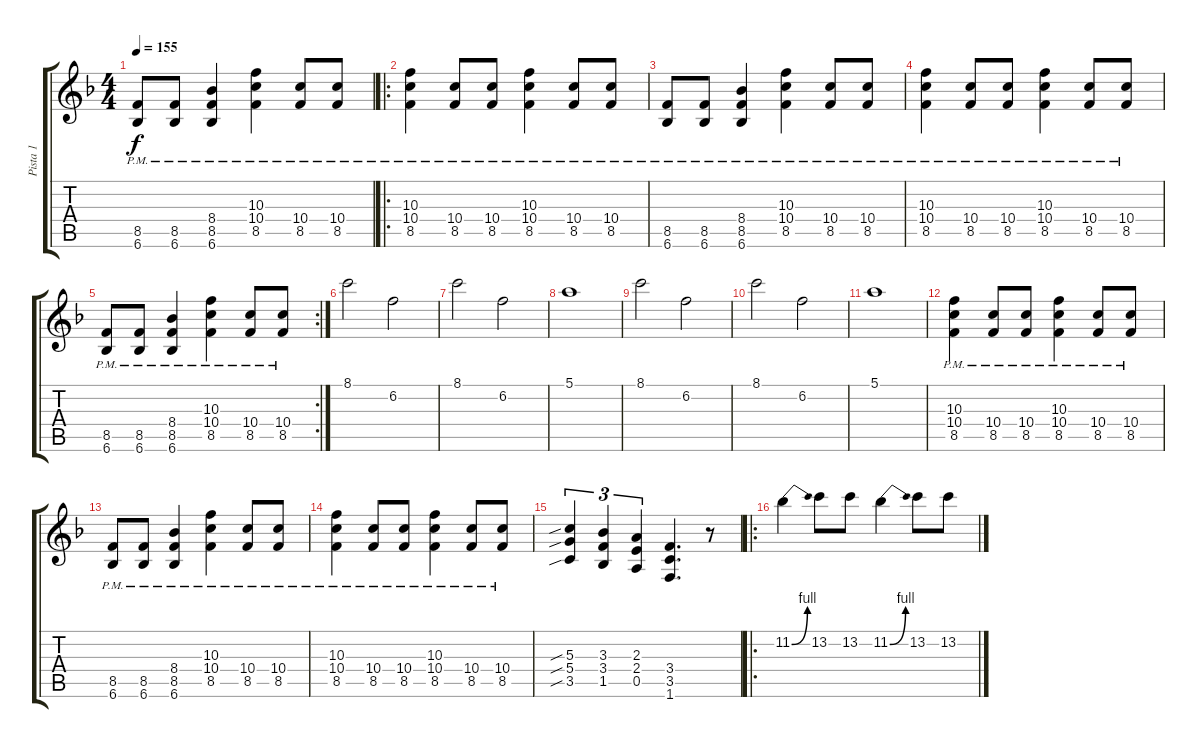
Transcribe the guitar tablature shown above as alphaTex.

\track ("Pista 1" "Pista 1") {instrument distortionguitar}
\staff {score tabs}
\tuning (E4 B3 G3 D3 A2 E2) {hide}
\ts (4 4)
\tempo 155
\clef g2
\ks f
(8.5 6.6{pm}).8{dy f} (8.5 6.6{pm}).8 (8.4{pm} 8.5 6.6).4 (10.3 10.4{pm} 8.5).4 (10.4 8.5{pm}).8 (10.4 8.5{pm}).8 |
\ro
(10.3 10.4{pm} 8.5).4 (10.4 8.5{pm}).8 (10.4 8.5{pm}).8 (10.3 10.4{pm} 8.5).4 (10.4 8.5{pm}).8 (10.4 8.5{pm}).8 |
(8.5 6.6{pm}).8 (8.5 6.6{pm}).8 (8.4{pm} 8.5 6.6).4 (10.3 10.4{pm} 8.5).4 (10.4 8.5{pm}).8 (10.4 8.5{pm}).8 |
(10.3{pm} 10.4 8.5).4 (10.4 8.5{pm}).8 (10.4 8.5{pm}).8 (10.3{pm} 10.4 8.5).4 (10.4 8.5{pm}).8 (10.4 8.5{pm}).8 |
\rc 2
(8.5 6.6{pm}).8 (8.5 6.6{pm}).8 (8.4{pm} 8.5 6.6).4 (10.3 10.4{pm} 8.5).4 (10.4 8.5{pm}).8 (10.4 8.5{pm}).8 |
8.1.2 6.2.2 |
8.1.2 6.2.2 |
5.1.1 |
8.1.2 6.2.2 |
8.1.2 6.2.2 |
5.1.1 |
(10.3{pm} 10.4 8.5).4 (10.4 8.5{pm}).8 (10.4 8.5{pm}).8 (10.3{pm} 10.4 8.5).4 (10.4 8.5{pm}).8 (10.4 8.5{pm}).8 |
(8.5 6.6{pm}).8 (8.5 6.6{pm}).8 (8.4{pm} 8.5 6.6).4 (10.3 10.4{pm} 8.5).4 (10.4 8.5{pm}).8 (10.4 8.5{pm}).8 |
(10.3 10.4{pm} 8.5).4 (10.4 8.5{pm}).8 (10.4 8.5{pm}).8 (10.3 10.4{pm} 8.5).4 (10.4 8.5{pm}).8 (10.4 8.5{pm}).8 |
(5.3{sib} 5.4{sib} 3.5{sib}).4{tu (3 2)} (3.3 3.4 1.5).4{tu (3 2)} (2.3 2.4 0.5).4{tu (3 2)} (3.4 3.5 1.6).4{d} r.8 |
\ro
11.2{be (bend 0 0 60 4)}.4 13.2.8 13.2.8 11.2{be (bend 0 0 60 4)}.4 13.2.8 13.2.8
